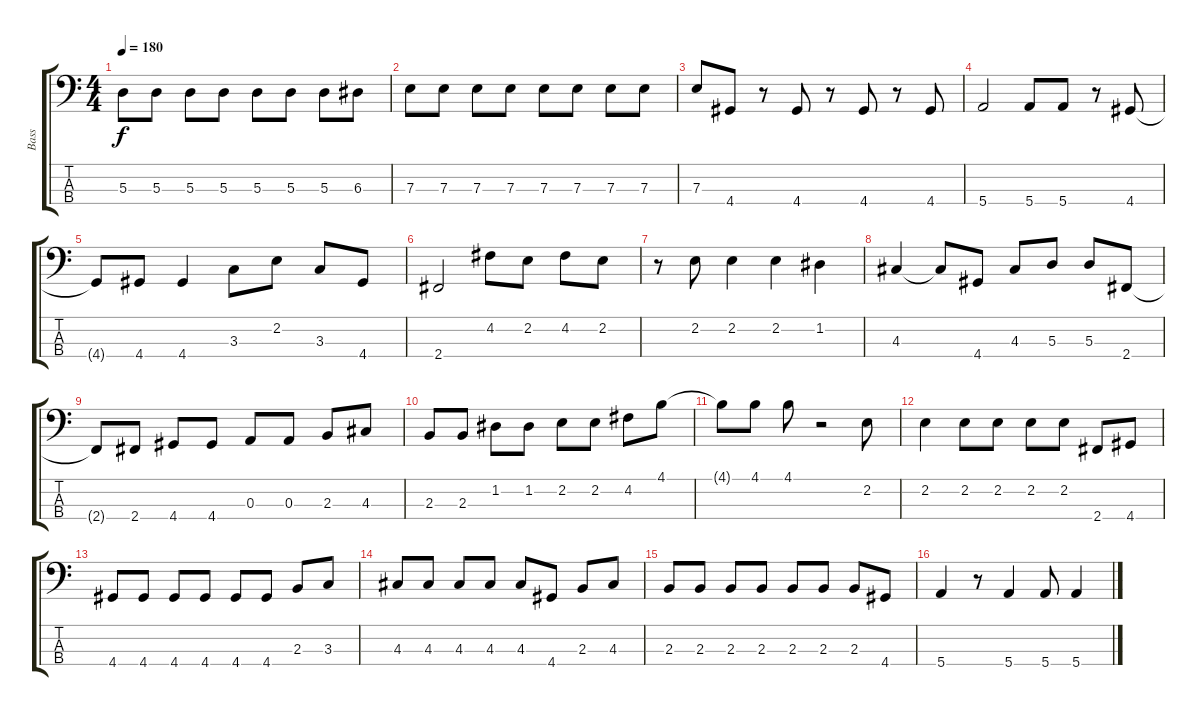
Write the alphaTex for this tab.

\track ("Bass" "Bass") {instrument electricbasspick}
\staff {score tabs}
\tuning (G2 D2 A1 E1) {hide}
\ts (4 4)
\tempo 180
\clef f4
\ks c
5.3.8{dy f} 5.3.8 5.3.8 5.3.8 5.3.8 5.3.8 5.3.8 6.3.8 |
7.3.8 7.3.8 7.3.8 7.3.8 7.3.8 7.3.8 7.3.8 7.3.8 |
7.3.8 4.4.8 r.8 4.4.8 r.8 4.4.8 r.8 4.4.8 |
\section ("" "")
5.4.2 5.4.8 5.4.8 r.8 4.4.8 |
4.4{t}.8 4.4.8 4.4.4 3.3.8 2.2.8 3.3.8 4.4.8 |
2.4.2 4.2.8 2.2.8 4.2.8 2.2.8 |
r.8 2.2.8 2.2.4 2.2.4 1.2.4 |
4.3.4 4.3{t}.8 4.4.8 4.3.8 5.3.8 5.3.8 2.4.8 |
2.4{t}.8 2.4.8 4.4.8 4.4.8 0.3.8 0.3.8 2.3.8 4.3.8 |
2.3.8 2.3.8 1.2.8 1.2.8 2.2.8 2.2.8 4.2.8 4.1.8 |
4.1{t}.8 4.1.8 4.1.8 r.2 2.2.8 |
\section ("" "")
2.2.4 2.2.8 2.2.8 2.2.8 2.2.8 2.4.8 4.4.8 |
4.4.8 4.4.8 4.4.8 4.4.8 4.4.8 4.4.8 2.3.8 3.3.8 |
4.3.8 4.3.8 4.3.8 4.3.8 4.3.8 4.4.8 2.3.8 4.3.8 |
2.3.8 2.3.8 2.3.8 2.3.8 2.3.8 2.3.8 2.3.8 4.4.8 |
5.4.4 r.8 5.4.4 5.4.8 5.4.4
